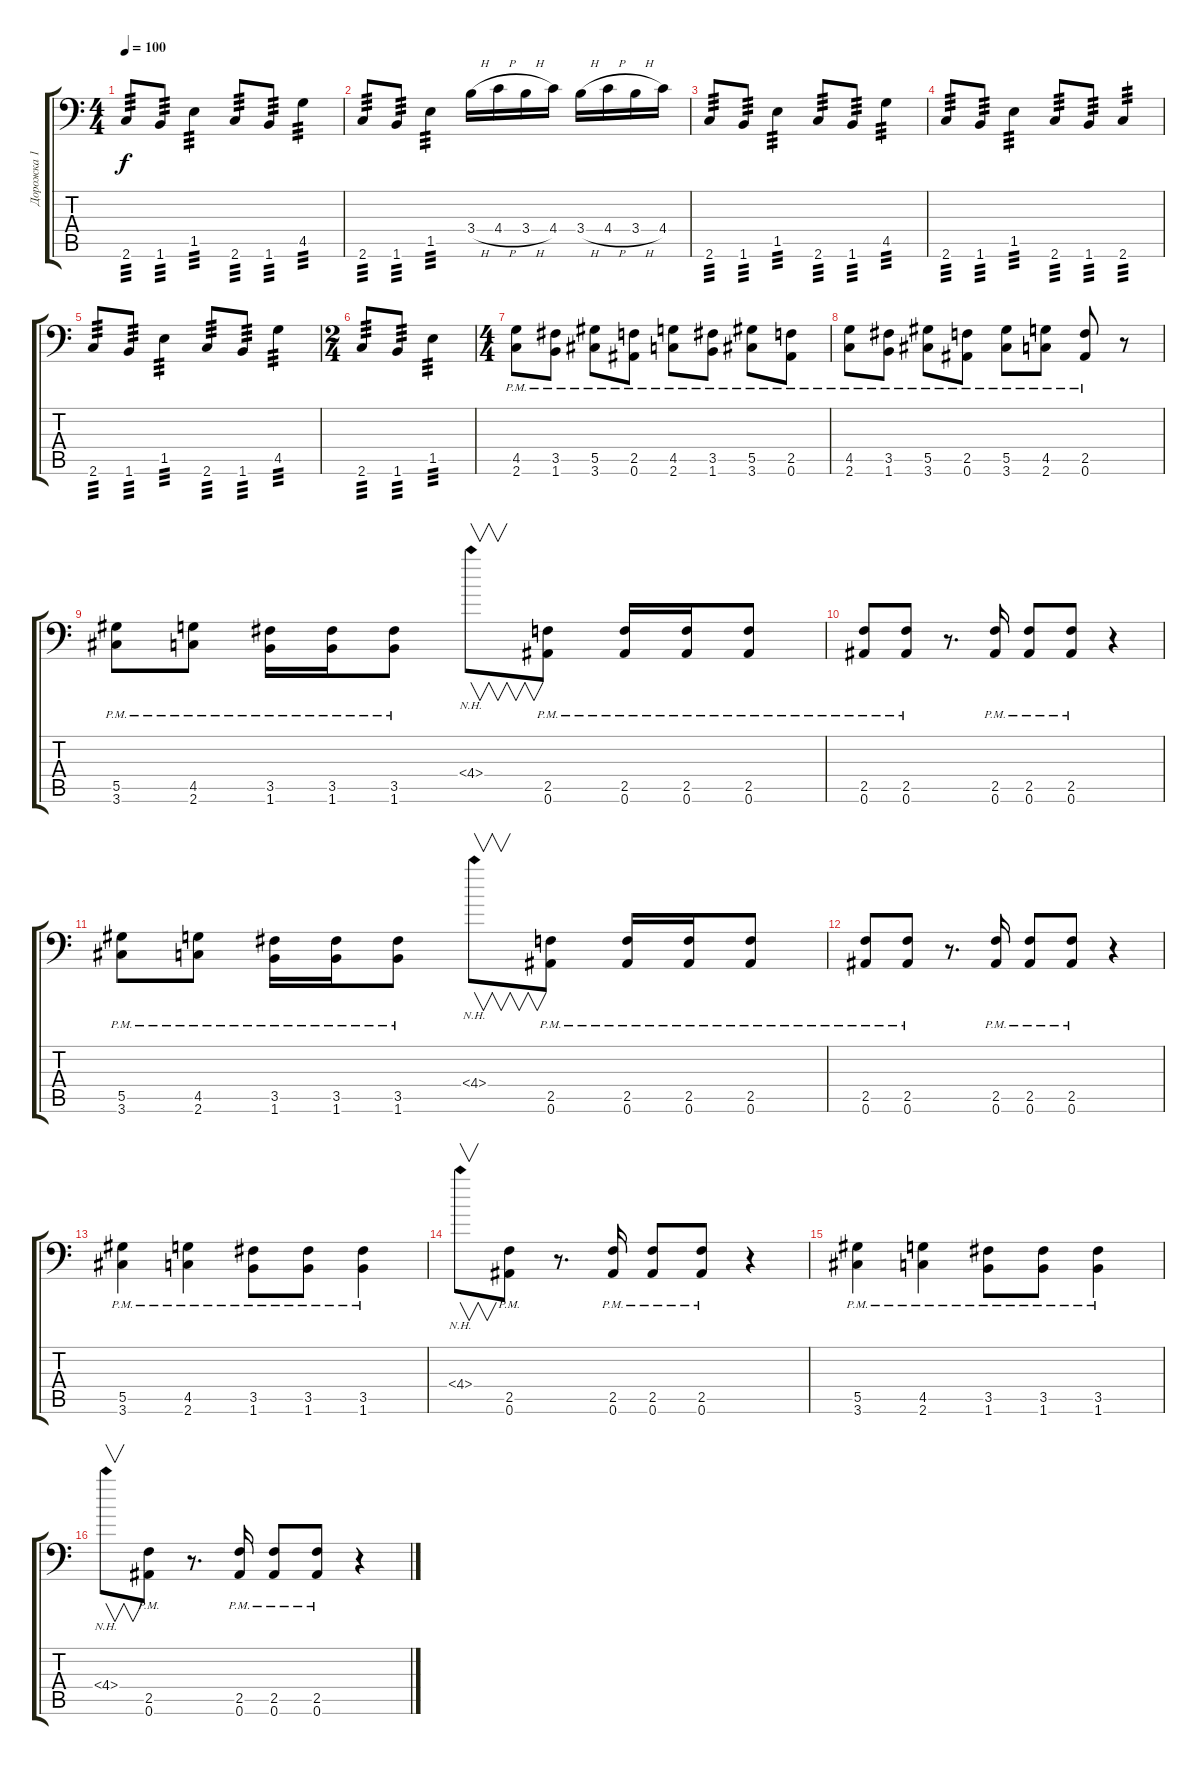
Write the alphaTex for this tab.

\track ("Дорожка 1" "Дорожка 1") {instrument distortionguitar}
\staff {score tabs}
\tuning (Bb3 F3 Db3 Ab2 Eb2 Bb1) {hide}
\ts (4 4)
\tempo 100
\clef f4
\ks c
2.6.8{tp 3 dy f} 1.6.8{tp 3} 1.5.4{tp 3} 2.6.8{tp 3} 1.6.8{tp 3} 4.5.4{tp 3} |
2.6.8{tp 3} 1.6.8{tp 3} 1.5.4{tp 3} 3.4{h}.16 4.4{h}.16 3.4{h}.16 4.4.16 3.4{h}.16 4.4{h}.16 3.4{h}.16 4.4.16 |
2.6.8{tp 3} 1.6.8{tp 3} 1.5.4{tp 3} 2.6.8{tp 3} 1.6.8{tp 3} 4.5.4{tp 3} |
2.6.8{tp 3} 1.6.8{tp 3} 1.5.4{tp 3} 2.6.8{tp 3} 1.6.8{tp 3} 2.6.4{tp 3} |
2.6.8{tp 3} 1.6.8{tp 3} 1.5.4{tp 3} 2.6.8{tp 3} 1.6.8{tp 3} 4.5.4{tp 3} |
\ts (2 4)
2.6.8{tp 3} 1.6.8{tp 3} 1.5.4{tp 3} |
\ts (4 4)
(4.5{pm} 2.6{pm}).8 (3.5{pm} 1.6{pm}).8 (5.5{pm} 3.6{pm}).8 (2.5{pm} 0.6{pm}).8 (4.5{pm} 2.6{pm}).8 (3.5{pm} 1.6{pm}).8 (5.5{pm} 3.6{pm}).8 (2.5{pm} 0.6{pm}).8 |
(4.5{pm} 2.6{pm}).8 (3.5{pm} 1.6{pm}).8 (5.5{pm} 3.6{pm}).8 (2.5{pm} 0.6{pm}).8 (5.5{pm} 3.6{pm}).8 (4.5{pm} 2.6{pm}).8 (2.5{pm} 0.6{pm}).8 r.8 |
(5.5{pm} 3.6{pm}).8 (4.5{pm} 2.6{pm}).8 (3.5{pm} 1.6{pm}).16 (3.5{pm} 1.6{pm}).16 (3.5{pm} 1.6{pm}).8 4.4{nh}.8{v} (2.5{pm} 0.6{pm}).8 (2.5{pm} 0.6{pm}).16 (2.5{pm} 0.6{pm}).16 (2.5{pm} 0.6{pm}).8 |
(2.5{pm} 0.6{pm}).8 (2.5{pm} 0.6{pm}).8 r.8{d} (2.5{pm} 0.6{pm}).16 (2.5{pm} 0.6{pm}).8 (2.5{pm} 0.6{pm}).8 r.4 |
(5.5{pm} 3.6{pm}).8 (4.5{pm} 2.6{pm}).8 (3.5{pm} 1.6{pm}).16 (3.5{pm} 1.6{pm}).16 (3.5{pm} 1.6{pm}).8 4.4{nh}.8{v} (2.5{pm} 0.6{pm}).8 (2.5{pm} 0.6{pm}).16 (2.5{pm} 0.6{pm}).16 (2.5{pm} 0.6{pm}).8 |
(2.5{pm} 0.6{pm}).8 (2.5{pm} 0.6{pm}).8 r.8{d} (2.5{pm} 0.6{pm}).16 (2.5{pm} 0.6{pm}).8 (2.5{pm} 0.6{pm}).8 r.4 |
(5.5{pm} 3.6{pm}).4 (4.5{pm} 2.6{pm}).4 (3.5{pm} 1.6{pm}).8 (3.5{pm} 1.6{pm}).8 (3.5{pm} 1.6{pm}).4 |
4.4{nh}.8{v} (2.5{pm} 0.6{pm}).8 r.8{d} (2.5{pm} 0.6{pm}).16 (2.5{pm} 0.6{pm}).8 (2.5{pm} 0.6{pm}).8 r.4 |
(5.5{pm} 3.6{pm}).4 (4.5{pm} 2.6{pm}).4 (3.5{pm} 1.6{pm}).8 (3.5{pm} 1.6{pm}).8 (3.5{pm} 1.6{pm}).4 |
4.4{nh}.8{v} (2.5{pm} 0.6{pm}).8 r.8{d} (2.5{pm} 0.6{pm}).16 (2.5{pm} 0.6{pm}).8 (2.5{pm} 0.6{pm}).8 r.4
